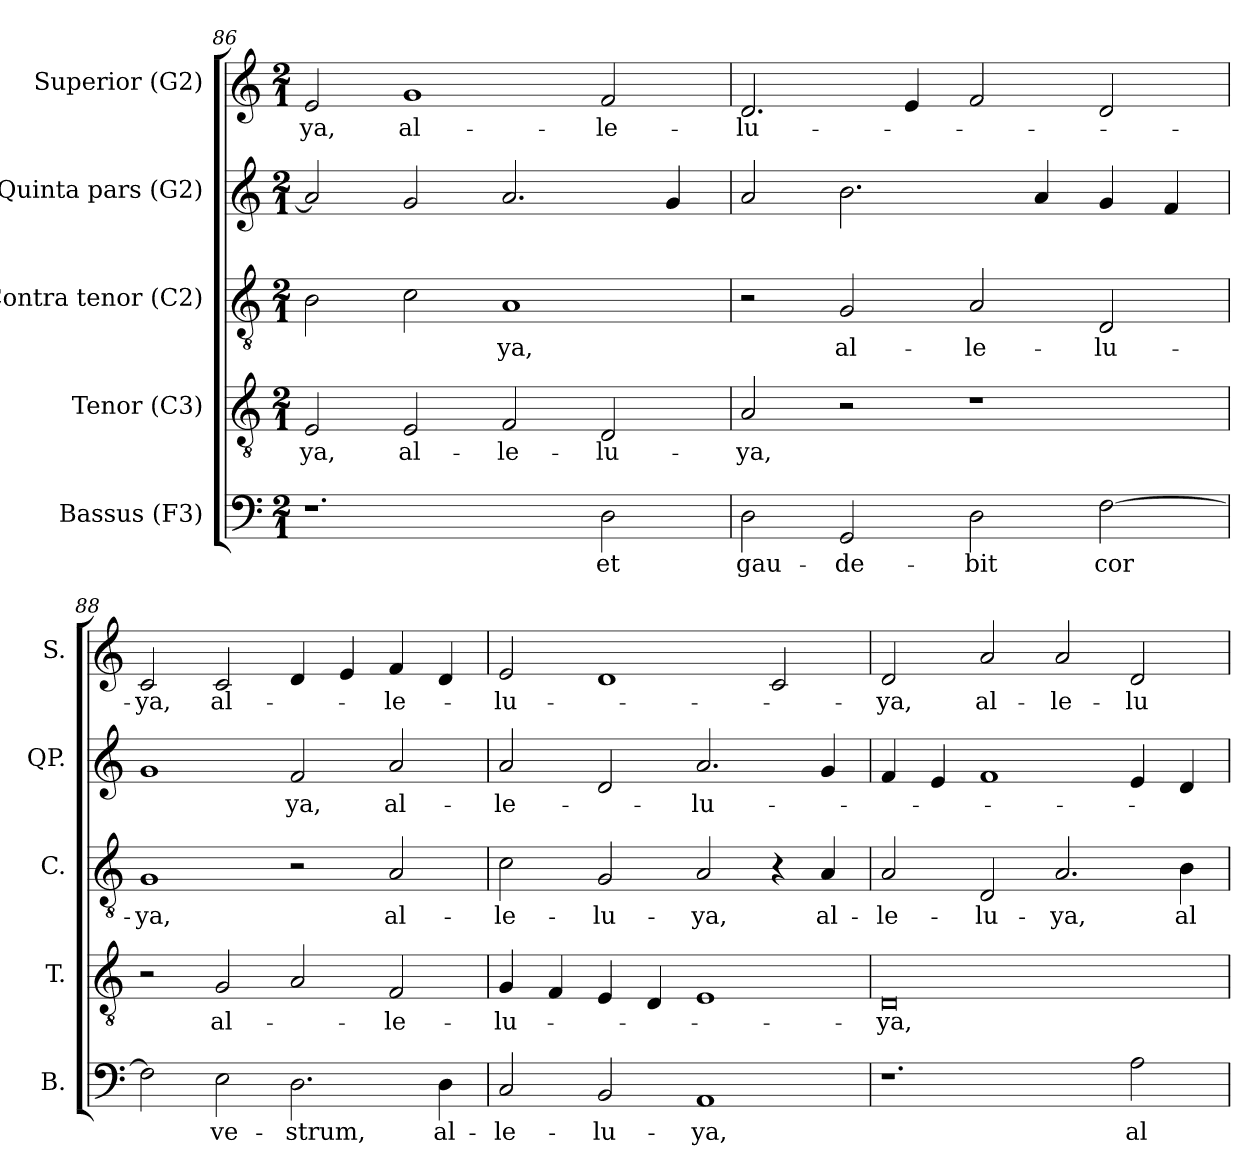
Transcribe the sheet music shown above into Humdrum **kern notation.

**kern	**text	**kern	**text	**kern	**text	**kern	**text	**kern	**text
*part5	*part5	*part4	*part4	*part3	*part3	*part2	*part2	*part1	*part1
*staff5	*staff5	*staff4	*staff4	*staff3	*staff3	*staff2	*staff2	*staff1	*staff1
*I"Bassus (F3)	*	*I"Tenor (C3)	*	*I"Contra tenor (C2)	*	*I"Quinta pars (G2)	*	*I"Superior (G2)	*
*I'B.	*	*I'T.	*	*I'C.	*	*I'QP.	*	*I'S.	*
*clefF4	*	*clefGv2	*	*clefGv2	*	*clefG2	*	*clefG2	*
*	*	*ITrd7c12	*	*ITrd7c12	*	*ITrd7c12	*	*	*
*k[]	*	*k[]	*	*k[]	*	*k[]	*	*k[]	*
*C:	*	*C:	*	*C:	*	*C:	*	*C:	*
*M2/1	*	*M2/1	*	*M2/1	*	*M2/1	*	*M2/1	*
=86	=86	=86	=86	=86	=86	=86	=86	=86	=86
!	!	!	!LO:LY:b:color=#000000	!	!	!	!	!	!
!	!	!	!	!	!	!	!	!	!LO:LY:b:color=#000000
1.r	.	2EEi/	-ya,	2BBi\	.	2Ai/]	.	2ei/	-ya,
!	!	!	!LO:LY:b:color=#000000	!	!	!	!	!	!
!	!	!	!	!	!	!	!	!	!LO:LY:b:color=#000000
.	.	2EEi/	al-	2Ci\	.	2Gi/	.	1gi	al-
!	!	!	!LO:LY:b:color=#000000	!	!	!	!	!	!
!	!	!	!	!	!LO:LY:b:color=#000000	!	!	!	!
.	.	2FFi/	-le-	1AAi	-ya,	2.Ai/	.	.	.
!	!LO:LY:b:color=#000000	!	!	!	!	!	!	!	!
!	!	!	!LO:LY:b:color=#000000	!	!	!	!	!	!
!	!	!	!	!	!	!	!	!	!LO:LY:b:color=#000000
2Di\	et	2DDi/	-lu-	.	.	.	.	2fi/	-le-
.	.	.	.	.	.	4Gi/	.	.	.
=87	=87	=87	=87	=87	=87	=87	=87	=87	=87
!	!LO:LY:b:color=#000000	!	!	!	!	!	!	!	!
!	!	!	!LO:LY:b:color=#000000	!	!	!	!	!	!
!	!	!	!	!	!	!	!	!	!LO:LY:b:color=#000000
2Di\	gau-	2AAi/	-ya,	2r	.	2Ai/	.	2.di/	-lu-
!	!LO:LY:b:color=#000000	!	!	!	!	!	!	!	!
!	!	!	!	!	!LO:LY:b:color=#000000	!	!	!	!
2GGi/	-de-	2r	.	2GGi/	al-	2.Bi\	.	.	.
.	.	.	.	.	.	.	.	4ei/	.
!	!LO:LY:b:color=#000000	!	!	!	!	!	!	!	!
!	!	!	!	!	!LO:LY:b:color=#000000	!	!	!	!
2Di\	-bit	1r	.	2AAi/	-le-	.	.	2fi/	.
.	.	.	.	.	.	4Ai/	.	.	.
!	!LO:LY:b:color=#000000	!	!	!	!	!	!	!	!
!	!	!	!	!	!LO:LY:b:color=#000000	!	!	!	!
[2Fi\	cor	.	.	2DDi/	-lu-	4Gi/	.	2di/	.
.	.	.	.	.	.	4Fi/	.	.	.
=88	=88	=88	=88	=88	=88	=88	=88	=88	=88
!	!	!	!	!	!LO:LY:b:color=#000000	!	!	!	!
!	!	!	!	!	!	!	!	!	!LO:LY:b:color=#000000
2Fi\]	.	2r	.	1GGi	-ya,	1Gi	.	2ci/	-ya,
!	!LO:LY:b:color=#000000	!	!	!	!	!	!	!	!
!	!	!	!LO:LY:b:color=#000000	!	!	!	!	!	!
!	!	!	!	!	!	!	!	!	!LO:LY:b:color=#000000
2Ei\	ve-	2GGi/	al-	.	.	.	.	2ci/	al-
!	!LO:LY:b:color=#000000	!	!	!	!	!	!	!	!
!	!	!	!	!	!	!	!LO:LY:b:color=#000000	!	!
2.Di\	-strum,	2AAi/	.	2r	.	2Fi/	-ya,	4di/	.
.	.	.	.	.	.	.	.	4ei/	.
!	!	!	!LO:LY:b:color=#000000	!	!	!	!	!	!
!	!	!	!	!	!LO:LY:b:color=#000000	!	!	!	!
!	!	!	!	!	!	!	!LO:LY:b:color=#000000	!	!
!	!	!	!	!	!	!	!	!	!LO:LY:b:color=#000000
.	.	2FFi/	-le-	2AAi/	al-	2Ai/	al-	4fi/	-le-
!	!LO:LY:b:color=#000000	!	!	!	!	!	!	!	!
4Di\	al-	.	.	.	.	.	.	4di/	.
!!LO:LB:g=z
=89	=89	=89	=89	=89	=89	=89	=89	=89	=89
!	!LO:LY:b:color=#000000	!	!	!	!	!	!	!	!
!	!	!	!LO:LY:b:color=#000000	!	!	!	!	!	!
!	!	!	!	!	!LO:LY:b:color=#000000	!	!	!	!
!	!	!	!	!	!	!	!LO:LY:b:color=#000000	!	!
!	!	!	!	!	!	!	!	!	!LO:LY:b:color=#000000
2Ci/	-le-	4GGi/	-lu-	2Ci\	-le-	2Ai/	-le-	2ei/	-lu-
.	.	4FFi/	.	.	.	.	.	.	.
!	!LO:LY:b:color=#000000	!	!	!	!	!	!	!	!
!	!	!	!	!	!LO:LY:b:color=#000000	!	!	!	!
2BBi/	-lu-	4EEi/	.	2GGi/	-lu-	2Di/	.	1di	.
.	.	4DDi/	.	.	.	.	.	.	.
!	!LO:LY:b:color=#000000	!	!	!	!	!	!	!	!
!	!	!	!	!	!LO:LY:b:color=#000000	!	!	!	!
!	!	!	!	!	!	!	!LO:LY:b:color=#000000	!	!
1AAi	-ya,	1EEi	.	2AAi/	-ya,	2.Ai/	-lu-	.	.
.	.	.	.	4r	.	.	.	2ci/	.
!	!	!	!	!	!LO:LY:b:color=#000000	!	!	!	!
.	.	.	.	4AAi/	al-	4Gi/	.	.	.
=90	=90	=90	=90	=90	=90	=90	=90	=90	=90
!	!	!	!LO:LY:b:color=#000000	!	!	!	!	!	!
!	!	!	!	!	!LO:LY:b:color=#000000	!	!	!	!
!	!	!	!	!	!	!	!	!	!LO:LY:b:color=#000000
1.r	.	0DDi	-ya,	2AAi/	-le-	4Fi/	.	2di/	-ya,
.	.	.	.	.	.	4Ei/	.	.	.
!	!	!	!	!	!LO:LY:b:color=#000000	!	!	!	!
!	!	!	!	!	!	!	!	!	!LO:LY:b:color=#000000
.	.	.	.	2DDi/	-lu-	1Fi	.	2ai/	al-
!	!	!	!	!	!LO:LY:b:color=#000000	!	!	!	!
!	!	!	!	!	!	!	!	!	!LO:LY:b:color=#000000
.	.	.	.	2.AAi/	-ya,	.	.	2ai/	-le-
!	!LO:LY:b:color=#000000	!	!	!	!	!	!	!	!
!	!	!	!	!	!	!	!	!	!LO:LY:b:color=#000000
2Ai\	al-	.	.	.	.	4Ei/	.	2di/	-lu-
!	!	!	!	!	!LO:LY:b:color=#000000	!	!	!	!
.	.	.	.	4BBi\	al-	4Di/	.	.	.
=	=	=	=	=	=	=	=	=	=
*-	*-	*-	*-	*-	*-	*-	*-	*-	*-
